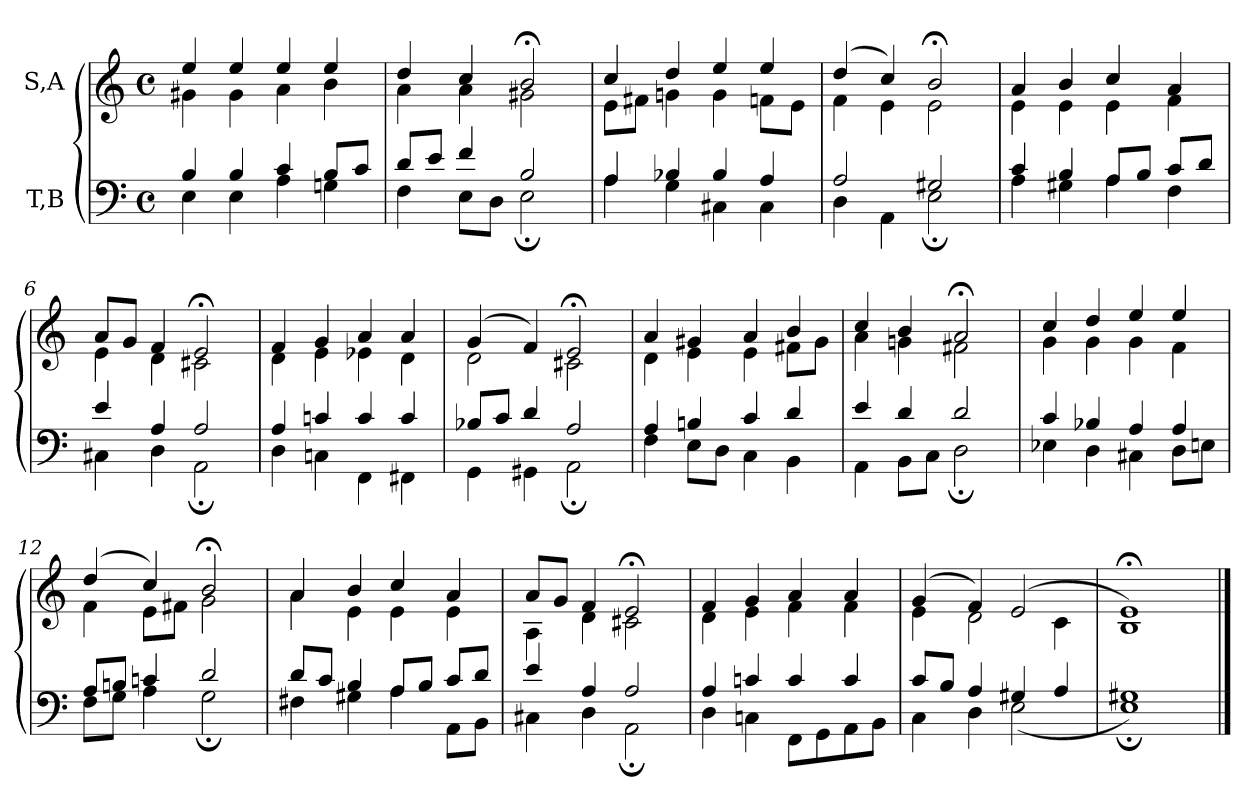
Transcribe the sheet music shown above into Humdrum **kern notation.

**kern	**kern
*part2	*part1
*staff2	*staff1
*I"T,B	*I"S,A
*clefF4	*clefG2
*k[]	*k[]
*M4/4	*M4/4
*met(c)	*met(c)
=1	=1
*^	*^
4B	4E	4ee	4g#X
4B	4E	4ee	4g#
4c	4A	4ee	4a
8BL	4Gn	4ee	4b
8cJ	.	.	.
=2	=2	=2	=2
8dL	4F	4dd	4a
8eJ	.	.	.
4f	8EL	4cc	4a
.	8DJ	.	.
2B	2E;	2b;<	2g#X
=3	=3	=3	=3
4A	4A	4cc	8eL
.	.	.	8f#XJ
4B-X	4G	4dd	4gn
4B-	4C#X	4ee	4g
4A	4C#	4ee	8fnL
.	.	.	8eJ
=4	=4	=4	=4
2A	4D	(>4dd	4f
.	4AA	4cc)	4e
2G#X	2E;	2b;<	2e
=5	=5	=5	=5
4c	4A	4a	4e
4B	4G#X	4b	4e
8AL	4A	4cc	4e
8BJ	.	.	.
8cL	4F	4a	4f
8dJ	.	.	.
=6	=6	=6	=6
4e	4C#X	8aL	4e
.	.	8gJ	.
4A	4D	4f	4d
2A	2AA;	2e;<	2c#X
=7	=7	=7	=7
4A	4D	4f	4d
4cn	4Cn	4g	4e
4c	4FF	4a	4e-X
4c	4FF#X	4a	4d
=8	=8	=8	=8
8B-XL	4GG	(>4g	2d
8cJ	.	.	.
4d	4GG#X	4f)	.
2A	2AA;	2e;<	2c#X
=9	=9	=9	=9
4A	4F	4a	4d
4Bn	8EL	4g#X	4e
.	8DJ	.	.
4c	4C	4a	4e
4d	4BB	4b	8f#XL
.	.	.	8g#J
=10	=10	=10	=10
4e	4AA	4cc	4a
4d	8BBL	4b	4gn
.	8CJ	.	.
2d	2D;	2a;<	2f#X
=11	=11	=11	=11
4c	4E-X	4cc	4g
4B-X	4D	4dd	4g
4A	4C#X	4ee	4g
4A	8DL	4ee	4f
.	8EnJ	.	.
=12	=12	=12	=12
8AL	8FL	(>4dd	4f
8BnJ	8GJ	.	.
4cn	4A	4cc)	8eL
.	.	.	8f#XJ
2d	2G;	2b;<	2g
=13	=13	=13	=13
8dL	4F#X	4a	4a
8cJ	.	.	.
4B	4G#X	4b	4e
8AL	4A	4cc	4e
8BJ	.	.	.
8cL	8AAL	4a	4e
8dJ	8BBJ	.	.
=14	=14	=14	=14
4e	4C#X	8aL	4A
.	.	8gJ	.
4A	4D	4f	4d
2A	2AA;	2e;<	2c#X
=15	=15	=15	=15
4A	4D	4f	4d
4cn	4Cn	4g	4e
4c	8FFL	4a	4f
.	8GG	.	.
4c	8AA	4a	4f
.	8BBJ	.	.
=16	=16	=16	=16
8cL	4C	(>4g	4e
8BJ	.	.	.
4A	4D	4f)	2d
4G#X	(<2E	(>2e	.
4A	.	.	4c
=17	=17	=17	=17
1G#X	1E;)	1e;<)	1B
*v	*v	*	*
*	*v	*v
==	==
*-	*-
